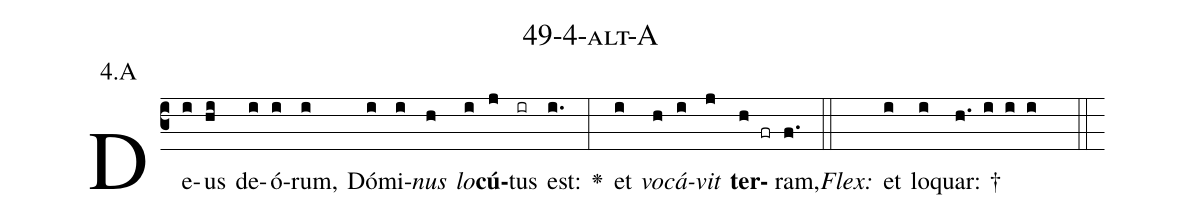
name: 49-4-alt-A;
annotation: 4.A;
%%
(c3)De(i)us(hi) de(i)ó(i)rum,(i) Dó(i)mi(i)<i>nus</i>(h) <i>lo</i>(i)<b>cú</b>(j)tus(ir) est:(i.) <v>\greheightstar</v>(:) et(i) <i>vo</i>(h)<i>cá</i>(i)<i>vit</i>(j) <b>ter</b>(h fr)ram,(f.) (::)
<i>Flex:</i>()  et(i) lo(i)quar: †(h. i i i  ::)

%E(i) u(h) o(i) u(j) a(h) e.(f.) (::)
